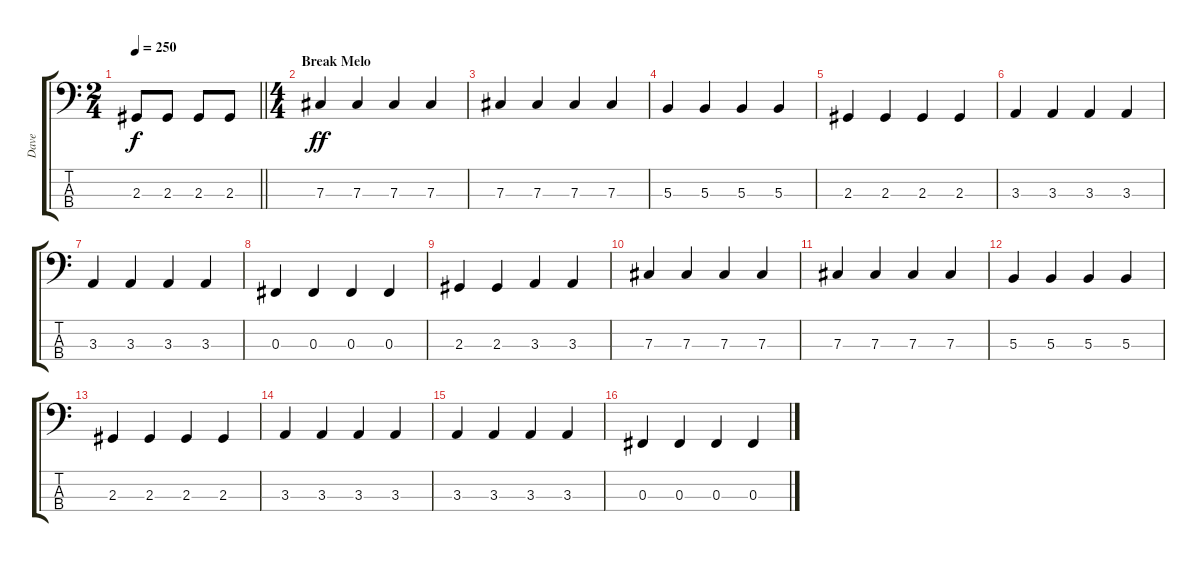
\track ("Dave" "Dave") {instrument electricbassfinger}
\staff {score tabs}
\tuning (E2 B1 Gb1 Db1) {hide}
\ts (2 4)
\tempo 250
\clef f4
\barLineRight lightlight
\ks c
2.3.8{dy f} 2.3.8 2.3.8 2.3.8 |
\ts (4 4)
\section ("" "Break Melo")
7.3.4{dy ff} 7.3.4 7.3.4 7.3.4 |
7.3.4 7.3.4 7.3.4 7.3.4 |
5.3.4 5.3.4 5.3.4 5.3.4 |
2.3.4 2.3.4 2.3.4 2.3.4 |
3.3.4 3.3.4 3.3.4 3.3.4 |
3.3.4 3.3.4 3.3.4 3.3.4 |
0.3.4 0.3.4 0.3.4 0.3.4 |
2.3.4 2.3.4 3.3.4 3.3.4 |
7.3.4 7.3.4 7.3.4 7.3.4 |
7.3.4 7.3.4 7.3.4 7.3.4 |
5.3.4 5.3.4 5.3.4 5.3.4 |
2.3.4 2.3.4 2.3.4 2.3.4 |
3.3.4 3.3.4 3.3.4 3.3.4 |
3.3.4 3.3.4 3.3.4 3.3.4 |
0.3.4 0.3.4 0.3.4 0.3.4
